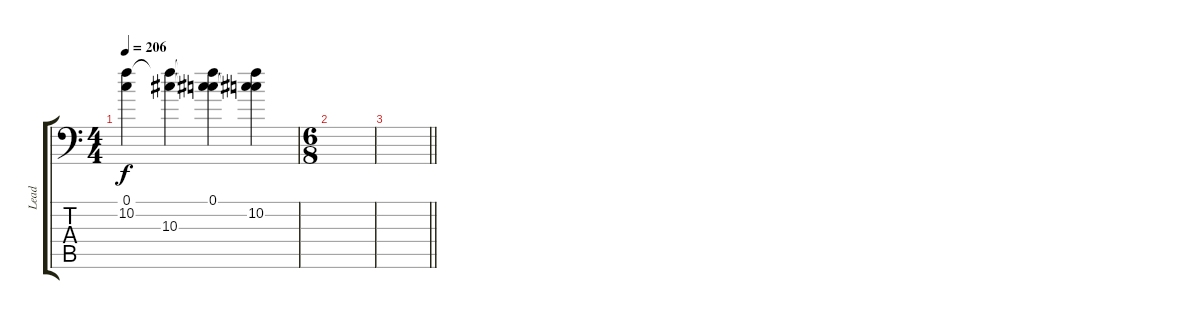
\track ("Lead" "Lead") {instrument distortionguitar}
\staff {score tabs}
\tuning (C4 G3 Eb3 Bb2 F2 Bb1) {hide}
\ts (4 4)
\tempo 206
\clef f4
\ks c
(0.1 10.2{t}).4{dy f} (10.2{t} 10.3).4 (0.1 10.2{t} 10.3{t}).4 (0.1{t} 10.2 10.3{t}).4 |
\ts (6 8)
|
\barLineRight lightlight
